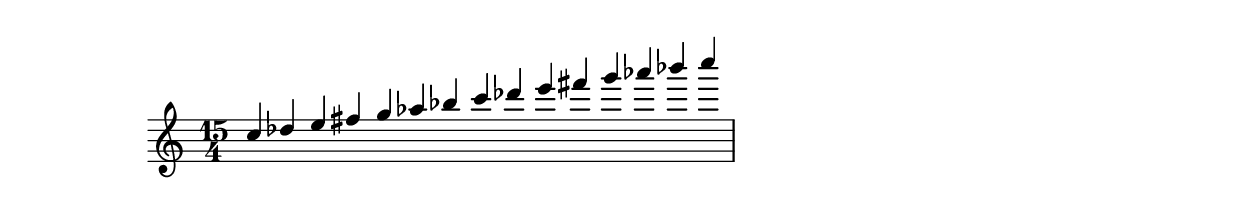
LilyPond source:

\version "2.18.2" \score { \new Staff << \new Voice { \set midiInstrument = #"piano" \voiceOne
 \key c \major \time 15/4
\override Voice.TextScript.font-size = #-4
 { c'' des'' e'' fis'' g'' aes'' bes'' c''' des''' e''' fis''' g''' aes''' bes''' c''''  } 
 } >> \layout { } \midi { \context { \Staff \remove "Staff_performer" }
\context { \Voice \consists "Staff_performer" } \tempo 2 = 60 } }
\paper{oddHeaderMarkup = ##f oddFooterMarkup = ##f}
